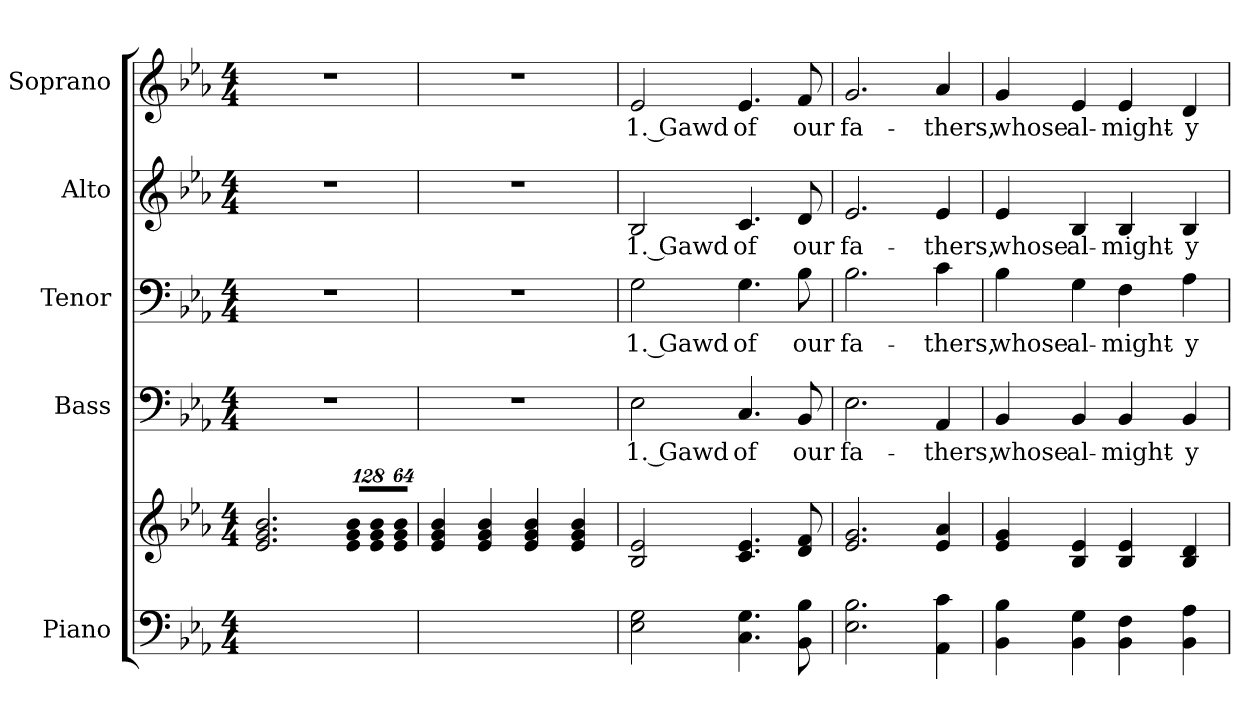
**kern	**kern	**kern	**text	**kern	**text	**kern	**text	**kern	**text
*part5	*part5	*part4	*part4	*part3	*part3	*part2	*part2	*part1	*part1
*staff6	*staff5	*staff4	*staff4	*staff3	*staff3	*staff2	*staff2	*staff1	*staff1
*I"Piano	*	*I"Bass	*	*I"Tenor	*	*I"Alto	*	*I"Soprano	*
*I'Pno.	*	*I'B.	*	*I'T.	*	*I'A.	*	*I'S.	*
!!LO:PB:g=z
*clefF4	*clefG2	*clefF4	*	*clefF4	*	*clefG2	*	*clefG2	*
*k[b-e-a-]	*k[b-e-a-]	*k[b-e-a-]	*	*k[b-e-a-]	*	*k[b-e-a-]	*	*k[b-e-a-]	*
*E-:	*E-:	*E-:	*	*E-:	*	*E-:	*	*E-:	*
*M4/4	*M4/4	*M4/4	*	*M4/4	*	*M4/4	*	*M4/4	*
*MM150	*MM150	*MM150	*	*MM150	*	*MM150	*	*MM150	*
=1	=1	=1	=1	=1	=1	=1	=1	=1	=1
*	*^	*	*	*	*	*	*	*	*
1ryy	1ryy	2.e-i/ 2.gi 2.b-i	1r	.	1r	.	1r	.	1r	.
*	*	*Xbrackettup	*	*	*	*	*	*	*	*
!	!	!LO:N:vis=8	!	!	!	!	!	!	!	!
.	.	1024%85e-i/ 1024%85gi 1024%85b-iL	.	.	.	.	.	.	.	.
!	!	!LO:N:vis=8	!	!	!	!	!	!	!	!
.	.	1024%85e-i/ 1024%85gi 1024%85b-i	.	.	.	.	.	.	.	.
!	!	!LO:N:vis=8	!	!	!	!	!	!	!	!
.	.	512%43e-i/ 512%43gi 512%43b-iJ	.	.	.	.	.	.	.	.
=2	=2	=2	=2	=2	=2	=2	=2	=2	=2	=2
1ryy	1ryy	4e-i/ 4gi 4b-i	1r	.	1r	.	1r	.	1r	.
.	.	4e-i/ 4gi 4b-i	.	.	.	.	.	.	.	.
.	.	4e-i/ 4gi 4b-i	.	.	.	.	.	.	.	.
.	.	4e-i/ 4gi 4b-i	.	.	.	.	.	.	.	.
*	*v	*v	*	*	*	*	*	*	*	*
=3	=3	=3	=3	=3	=3	=3	=3	=3	=3
*	*^	*	*	*	*	*	*	*	*
!	!	!	!	!LO:LY:b:color=#000000	!	!	!	!	!	!
*	*v	*v	*	*	*	*	*	*	*	*
*	*^	*	*	*	*	*	*	*	*
!	!	!	!	!	!	!LO:LY:b:color=#000000	!	!	!	!
*	*v	*v	*	*	*	*	*	*	*	*
*	*^	*	*	*	*	*	*	*	*
!	!	!	!	!	!	!	!	!LO:LY:b:color=#000000	!	!
*	*v	*v	*	*	*	*	*	*	*	*
*	*^	*	*	*	*	*	*	*	*
!	!	!	!	!	!	!	!	!	!	!LO:LY:b:color=#000000
*	*v	*v	*	*	*	*	*	*	*	*
2E-i\ 2Gi	2B-i/ 2e-i	2E-i\	1. Gawd	2Gi\	1. Gawd	2B-i/	1. Gawd	2e-i/	1. Gawd
!	!	!	!LO:LY:b:color=#000000	!	!	!	!	!	!
!	!	!	!	!	!LO:LY:b:color=#000000	!	!	!	!
!	!	!	!	!	!	!	!LO:LY:b:color=#000000	!	!
!	!	!	!	!	!	!	!	!	!LO:LY:b:color=#000000
4.Ci\ 4.Gi	4.ci/ 4.e-i	4.Ci/	of	4.Gi\	of	4.ci/	of	4.e-i/	of
!	!	!	!LO:LY:b:color=#000000	!	!	!	!	!	!
!	!	!	!	!	!LO:LY:b:color=#000000	!	!	!	!
!	!	!	!	!	!	!	!LO:LY:b:color=#000000	!	!
!	!	!	!	!	!	!	!	!	!LO:LY:b:color=#000000
8BB-i\ 8B-i	8di/ 8fi	8BB-i/	our	8B-i\	our	8di/	our	8fi/	our
!!LO:PB:g=z
=4	=4	=4	=4	=4	=4	=4	=4	=4	=4
!	!	!	!LO:LY:b:color=#000000	!	!	!	!	!	!
!	!	!	!	!	!LO:LY:b:color=#000000	!	!	!	!
!	!	!	!	!	!	!	!LO:LY:b:color=#000000	!	!
!	!	!	!	!	!	!	!	!	!LO:LY:b:color=#000000
2.E-i\ 2.B-i	2.e-i/ 2.gi	2.E-i\	fa-	2.B-i\	fa-	2.e-i/	fa-	2.gi/	fa-
!	!	!	!LO:LY:b:color=#000000	!	!	!	!	!	!
!	!	!	!	!	!LO:LY:b:color=#000000	!	!	!	!
!	!	!	!	!	!	!	!LO:LY:b:color=#000000	!	!
!	!	!	!	!	!	!	!	!	!LO:LY:b:color=#000000
4AA-i\ 4ci	4e-i/ 4a-i	4AA-i/	-thers,	4ci\	-thers,	4e-i/	-thers,	4a-i/	-thers,
=5	=5	=5	=5	=5	=5	=5	=5	=5	=5
!	!	!	!LO:LY:b:color=#000000	!	!	!	!	!	!
!	!	!	!	!	!LO:LY:b:color=#000000	!	!	!	!
!	!	!	!	!	!	!	!LO:LY:b:color=#000000	!	!
!	!	!	!	!	!	!	!	!	!LO:LY:b:color=#000000
4BB-i\ 4B-i	4e-i/ 4gi	4BB-i/	whose	4B-i\	whose	4e-i/	whose	4gi/	whose
!	!	!	!LO:LY:b:color=#000000	!	!	!	!	!	!
!	!	!	!	!	!LO:LY:b:color=#000000	!	!	!	!
!	!	!	!	!	!	!	!LO:LY:b:color=#000000	!	!
!	!	!	!	!	!	!	!	!	!LO:LY:b:color=#000000
4BB-i\ 4Gi	4B-i/ 4e-i	4BB-i/	al-	4Gi\	al-	4B-i/	al-	4e-i/	al-
!	!	!	!LO:LY:b:color=#000000	!	!	!	!	!	!
!	!	!	!	!	!LO:LY:b:color=#000000	!	!	!	!
!	!	!	!	!	!	!	!LO:LY:b:color=#000000	!	!
!	!	!	!	!	!	!	!	!	!LO:LY:b:color=#000000
4BB-i\ 4Fi	4B-i/ 4e-i	4BB-i/	-might-	4Fi\	-might-	4B-i/	-might-	4e-i/	-might-
!	!	!	!LO:LY:b:color=#000000	!	!	!	!	!	!
!	!	!	!	!	!LO:LY:b:color=#000000	!	!	!	!
!	!	!	!	!	!	!	!LO:LY:b:color=#000000	!	!
!	!	!	!	!	!	!	!	!	!LO:LY:b:color=#000000
4BB-i\ 4A-i	4B-i/ 4di	4BB-i/	-y	4A-i\	-y	4B-i/	-y	4di/	-y
=	=	=	=	=	=	=	=	=	=
*-	*-	*-	*-	*-	*-	*-	*-	*-	*-
